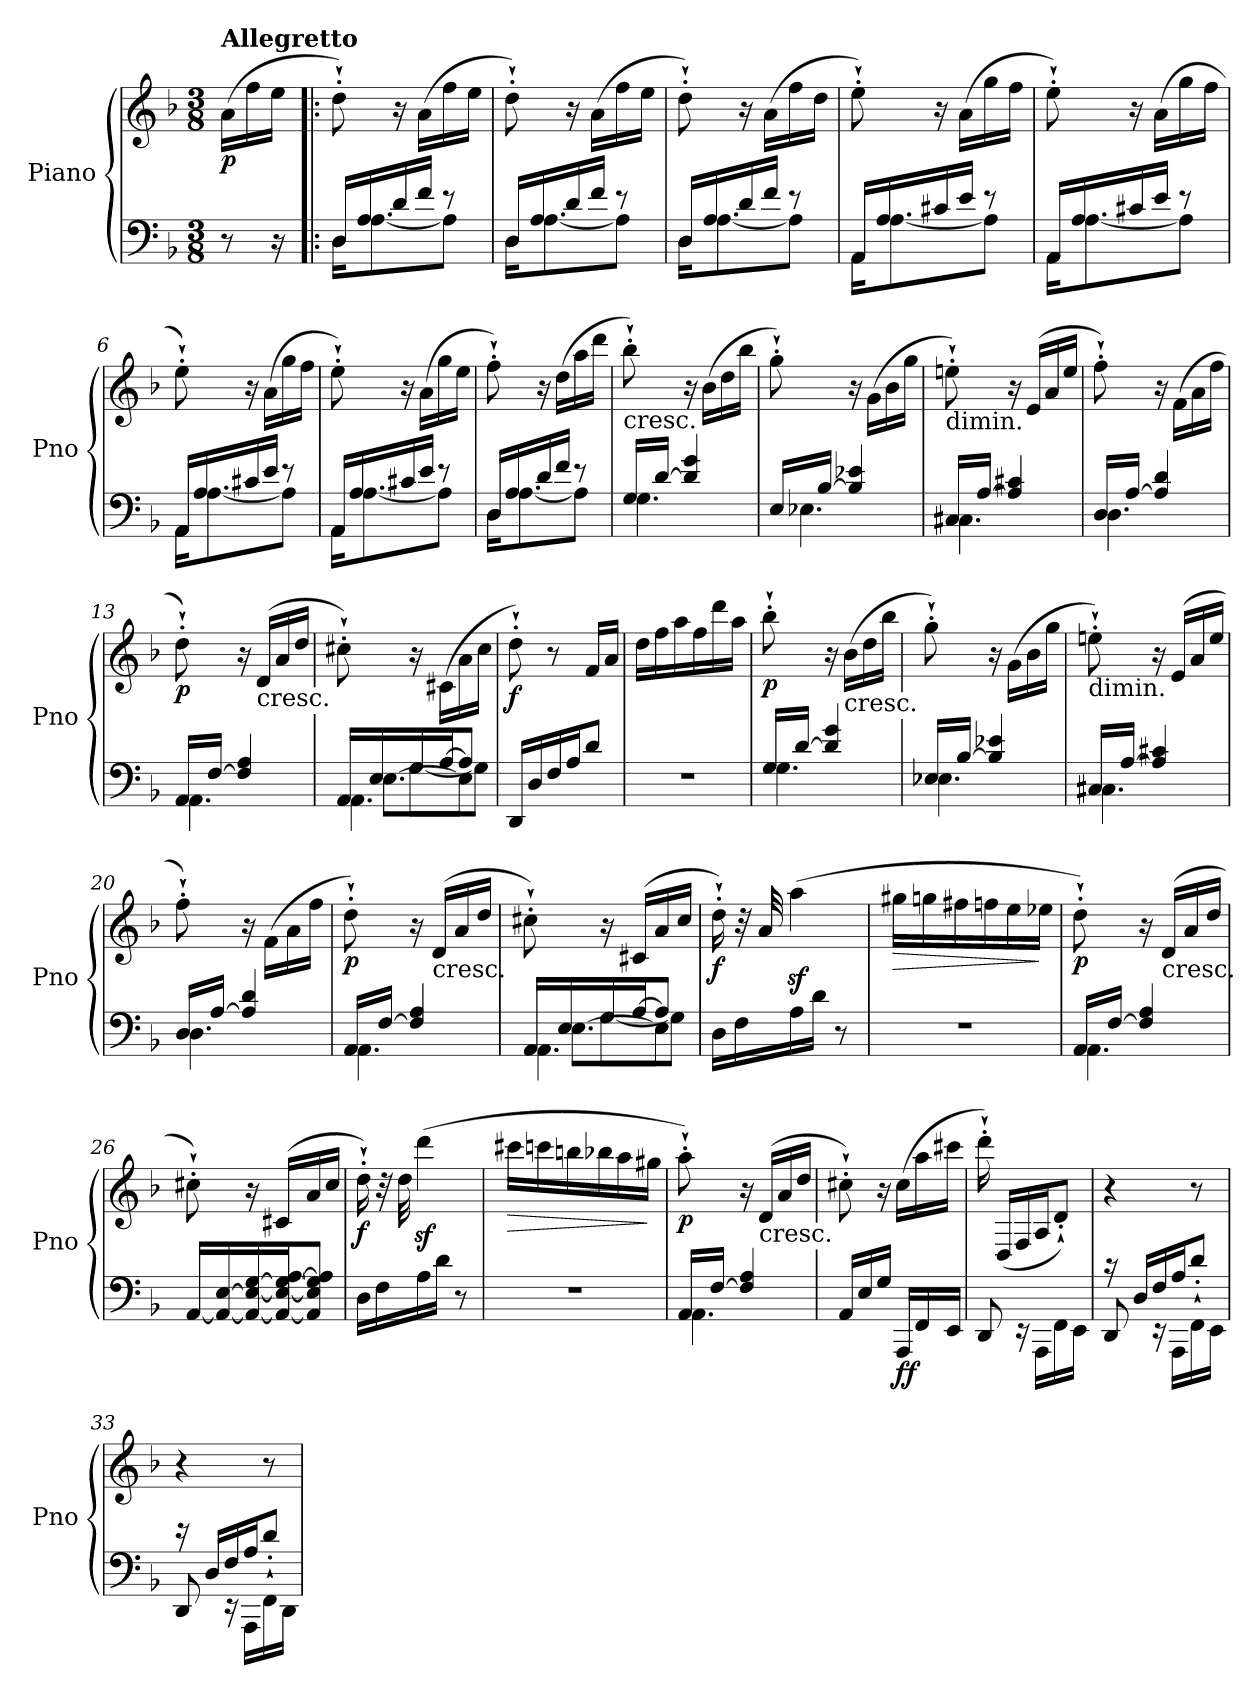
**kern	**kern	**dynam
*part1	*part1	*part1
*staff2	*staff1	*staff1/2
*I"Piano	*	*
*I'Pno	*	*
*clefF4	*clefG2	*
*k[b-]	*k[b-]	*
*F:	*F:	*
*M3/8	*M3/8	*
=	=	=
!	!LO:TX:a:B:t=Allegretto	!
!	!	!LO:DY:b
8r	(>16a\LL	p
.	16ff\	.
16r	16ee\JJ	.
=1!|:	=1!|:	=1!|:
*^	*	*
16D/LL	16D\KL	8dd'`\)	.
16A/	[8.A\	.	.
16d/	.	16r	.
16f/JJ	.	(>16a\LL	.
8r	8A\J]	16ff\	.
.	.	16ee\JJ	.
=2	=2	=2	=2
16D/LL	16D\KL	8dd'`\)	.
16A/	[8.A\	.	.
16d/	.	16r	.
16f/JJ	.	(>16a\LL	.
8r	8A\J]	16ff\	.
.	.	16ee\JJ	.
=3	=3	=3	=3
16D/LL	16D\KL	8dd'`\)	.
16A/	[8.A\	.	.
16d/	.	16r	.
16f/JJ	.	(>16a\LL	.
8r	8A\J]	16ff\	.
.	.	16dd\JJ	.
=4	=4	=4	=4
16AA/LL	16AA\KL	8ee'`\)	.
16A/	[8.A\	.	.
16c#X/	.	16r	.
16e/JJ	.	(>16a\LL	.
8r	8A\J]	16gg\	.
.	.	16ff\JJ	.
!!LO:LB:g=z
=5	=5	=5	=5
16AA/LL	16AA\KL	8ee'`\)	.
16A/	[8.A\	.	.
16c#X/	.	16r	.
16e/JJ	.	(>16a\LL	.
8r	8A\J]	16gg\	.
.	.	16ff\JJ	.
=6	=6	=6	=6
16AA/LL	16AA\KL	8ee'`\)	.
16A/	[8.A\	.	.
16c#X/	.	16r	.
16e/JJ	.	(>16a\LL	.
8r	8A\J]	16gg\	.
.	.	16ff\JJ	.
=7	=7	=7	=7
16AA/LL	16AA\KL	8ee'`\)	.
16A/	[8.A\	.	.
16c#X/	.	16r	.
16e/JJ	.	(>16a\LL	.
8r	8A\J]	16gg\	.
.	.	16ee\JJ	.
=8	=8	=8	=8
16D/LL	16D\KL	8ff'`\)	.
16A/	[8.A\	.	.
16d/	.	16r	.
16f/JJ	.	(>16dd\LL	.
8r	8A\J]	16aa\	.
.	.	16ddd\JJ	.
!!LO:LB:g=z
=9	=9	=9	=9
!	!	!LO:TX:b:t=cresc.	!
16G/LL	4.G\	8bb-'`\)	.
[16d/JJ	.	.	.
4d/] 4g/	.	16r	.
.	.	(>16b-\LL	.
.	.	16dd\	.
.	.	16bb-\JJ	.
=10	=10	=10	=10
16E/LL	4.E-X\	8gg'`\)	.
[16B-/JJ	.	.	.
4B-/] 4e-X/	.	16r	.
.	.	(>16g\LL	.
.	.	16b-\	.
.	.	16gg\JJ	.
=11	=11	=11	=11
!	!	!LO:TX:b:t=dimin.	!
16C#X/LL	4.C#\	8een'`\)	.
[16A/JJ	.	.	.
4A/] 4c#X/	.	16r	.
.	.	(<16e/LL	.
.	.	16a/	.
.	.	16ee/JJ	.
=12	=12	=12	=12
16D/LL	4.D\	8ff'`\)	.
[16A/JJ	.	.	.
4A/] 4d/	.	16r	.
.	.	(>16f\LL	.
.	.	16a\	.
.	.	16ff\JJ	.
=13	=13	=13	=13
!	!	!	!LO:DY:b
16AA/LL	4.AA\	8dd'`\)	p
[16F/JJ	.	.	.
4F/] 4A/	.	16r	.
!	!	!LO:TX:b:t=cresc.	!
.	.	(<16d/LL	.
.	.	16a/	.
.	.	16dd/JJ	.
!!LO:LB:g=z
=14	=14	=14	=14
*^	*^	*	*
16AA/LL	4.AA\	16ryy	8ryy	8cc#X'`\)	.
16E/	.	[8.E\L	.	.	.
16G/	.	.	[8G\L	16r	.
[16A/J	.	.	.	(>16c#X\LL	.
8A/J]	.	8E\J]	8G\J]	16a\	.
.	.	.	.	16cc#\JJ	.
*v	*v	*v	*v	*	*
=15	=15	=15
!	!	!LO:DY:b
16DD/LL	8dd'`\)	f
16D/	.	.
16F/	8r	.
16A/J	.	.
8d/J	16f/LL	.
.	16a/JJ	.
=16	=16	=16
4.r	16dd\LL	.
.	16ff\	.
.	16aa\	.
.	16ff\	.
.	16ddd\	.
.	16aa\JJ	.
=17	=17	=17
*^	*	*
!	!	!	!LO:DY:b
16G/LL	4.G\	8bb-'`\	p
[16d/JJ	.	.	.
4d/] 4g/	.	16r	.
!	!	!LO:TX:b:t=cresc.	!
.	.	(>16b-\LL	.
.	.	16dd\	.
.	.	16bb-\JJ	.
=18	=18	=18	=18
16E-X/LL	4.E-\	8gg'`\)	.
[16B-/JJ	.	.	.
4B-/] 4e-X/	.	16r	.
.	.	(>16g\LL	.
.	.	16b-\	.
.	.	16gg\JJ	.
!!LO:LB:g=z
=19	=19	=19	=19
!	!	!LO:TX:b:t=dimin.	!
16C#X/LL	4.C#\	8een'`\)	.
[16A/JJ	.	.	.
4A/] 4c#X/	.	16r	.
.	.	(<16e/LL	.
.	.	16a/	.
.	.	16ee/JJ	.
=20	=20	=20	=20
16D/LL	4.D\	8ff'`\)	.
[16A/JJ	.	.	.
4A/] 4d/	.	16r	.
.	.	(>16f\LL	.
.	.	16a\	.
.	.	16ff\JJ	.
=21	=21	=21	=21
!	!	!	!LO:DY:b
16AA/LL	4.AA\	8dd'`\)	p
[16F/JJ	.	.	.
4F/] 4A/	.	16r	.
!	!	!LO:TX:b:t=cresc.	!
.	.	(<16d/LL	.
.	.	16a/	.
.	.	16dd/JJ	.
=22	=22	=22	=22
*^	*^	*	*
16AA/LL	4.AA\	16ryy	8ryy	8cc#X'`\)	.
16E/	.	[8.E\L	.	.	.
16G/	.	.	[8G\L	16r	.
[16A/J	.	.	.	(<16c#X/LL	.
8A/J]	.	8E\J]	8G\J]	16a/	.
.	.	.	.	16cc#/JJ	.
*v	*v	*v	*v	*	*
=23	=23	=23
!	!	!LO:DY:b
16D\LL	16dd'`\)	f
16F\	32r	.
.	32a/	.
16A\	(>4aaz<\	.
16d\JJ	.	.
8r	.	.
!!LO:PB:g=z
=24	=24	=24
!	!	!LO:HP:b
4.r	16gg#X\LL	>
.	16ggn\	.
.	16ff#X\	.
.	16ffn\	.
.	16ee\	.
.	16ee-X\JJ	]
=25	=25	=25
*^	*	*
!	!	!	!LO:DY:b
16AA/LL	4.AA\	8dd'`\)	p
[16F/JJ	.	.	.
4F/] 4A/	.	16r	.
!	!	!LO:TX:b:t=cresc.	!
.	.	(<16d/LL	.
.	.	16a/	.
.	.	16dd/JJ	.
*v	*v	*	*
=26	=26	=26
[16AA/LL	8cc#X'`\)	.
16AA/_ [16E/	.	.
16AA/_ 16E/_ [16G/	16r	.
16AA/_ 16E/_ 16G/_ [16A/J	(<16c#X/LL	.
8AA/] 8E/] 8G/] 8A/]J	16a/	.
.	16cc#/JJ	.
=27	=27	=27
!	!	!LO:DY:b
16D\LL	16dd'`\)	f
16F\	32r	.
.	32dd\	.
16A\	(>4dddz<\	.
16d\JJ	.	.
8r	.	.
=28	=28	=28
!	!	!LO:HP:b
4.r	16ccc#X\LL	>
.	16cccn\	.
.	16bbn\	.
.	16bb-X\	.
.	16aa\	.
.	16gg#X\JJ	]
!!LO:LB:g=z
=29	=29	=29
*^	*	*
!	!	!	!LO:DY:b
16AA/LL	4.AA\	8aa'`\)	p
[16F/JJ	.	.	.
4F/] 4A/	.	16r	.
!	!	!LO:TX:b:t=cresc.	!
.	.	(<16d/LL	.
.	.	16a/	.
.	.	16dd/JJ	.
*v	*v	*	*
=30	=30	=30
16AA/LL	8cc#X'`\)	.
16E/	.	.
16G/JJ	16r	.
!	!	!LO:DY:b=2
!	!	!LO:DY:n=1:b
16AAA/LL	(>16cc#\LL	f f
16FF/	16aa\	.
16EE/JJ	16ccc#X\JJ	.
=31	=31	=31
8DD/	16ddd'`\)	.
.	(<16D/LL	.
16rEE	16F/	.
16AAA\LL	16A/J	.
16FF\	8d'`/J)	.
16EE\JJ	.	.
=32	=32	=32
*^	*	*
8DD/	16rc	4r	.
.	16D/LL	.	.
16rEE	16F/	.	.
16AAA\LL	16A/J	.	.
16FF\	8d'`/J	8r	.
16EE\JJ	.	.	.
=33	=33	=33	=33
8DD/	16re	4r	.
.	16D/LL	.	.
16rEE	16F/	.	.
16AAA\LL	16A/J	.	.
16FF\	8d'`/J	8r	.
16DD\JJ	.	.	.
*v	*v	*	*
=	=	=
*-	*-	*-
